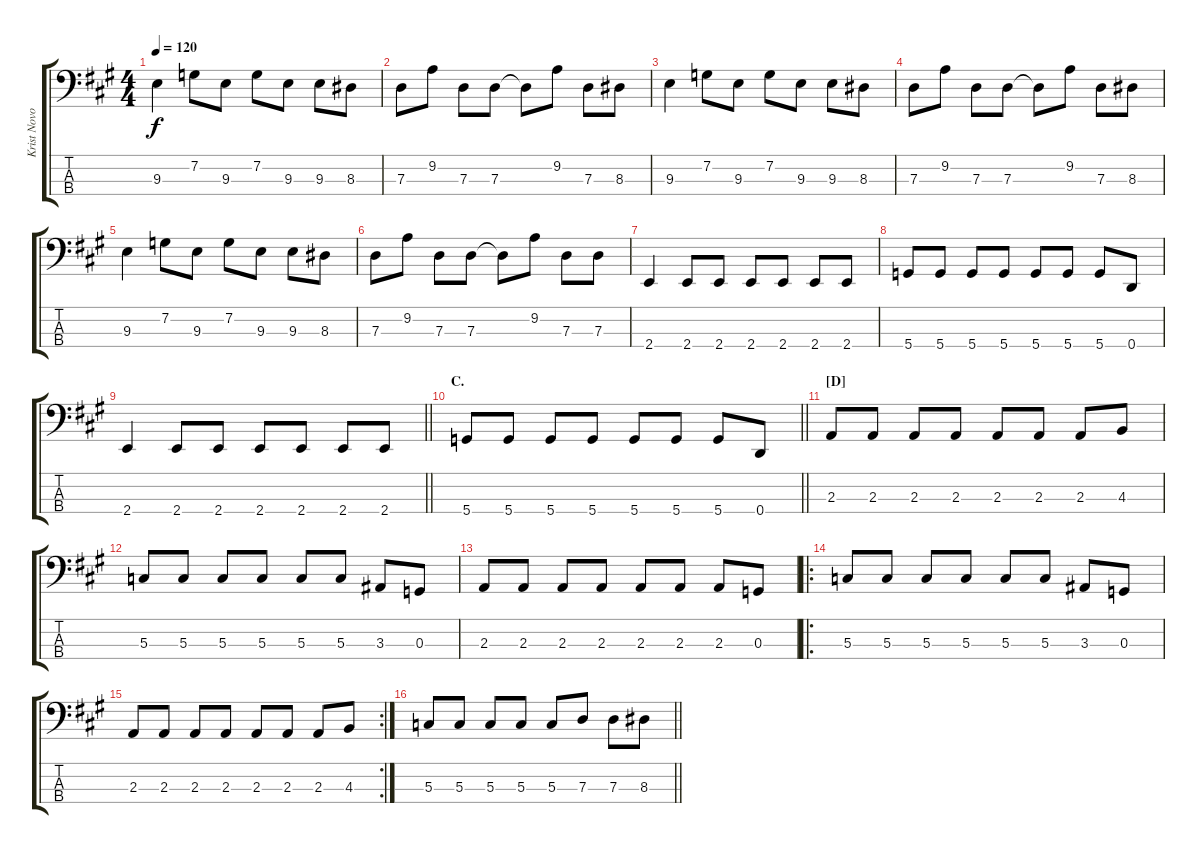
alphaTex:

\track ("Krist Novoselic" "Krist Novo") {instrument electricbasspick}
\staff {score tabs}
\tuning (F2 C2 G1 D1) {hide}
\ts (4 4)
\tempo 120
\clef f4
\ks f#minor
9.3.4{dy f} 7.2.8 9.3.8 7.2.8 9.3.8 9.3.8 8.3.8 |
7.3.8 9.2.8 7.3.8 7.3.8 7.3{t}.8 9.2.8 7.3.8 8.3.8 |
9.3.4 7.2.8 9.3.8 7.2.8 9.3.8 9.3.8 8.3.8 |
7.3.8 9.2.8 7.3.8 7.3.8 7.3{t}.8 9.2.8 7.3.8 8.3.8 |
9.3.4 7.2.8 9.3.8 7.2.8 9.3.8 9.3.8 8.3.8 |
7.3.8 9.2.8 7.3.8 7.3.8 7.3{t}.8 9.2.8 7.3.8 7.3.8 |
2.4.4 2.4.8 2.4.8 2.4.8 2.4.8 2.4.8 2.4.8 |
5.4.8 5.4.8 5.4.8 5.4.8 5.4.8 5.4.8 5.4.8 0.4.8 |
\barLineRight lightlight
2.4.4 2.4.8 2.4.8 2.4.8 2.4.8 2.4.8 2.4.8 |
\section ("" "C.")
\barLineRight lightlight
5.4.8 5.4.8 5.4.8 5.4.8 5.4.8 5.4.8 5.4.8 0.4.8 |
\section ("" "[D]")
2.3.8 2.3.8 2.3.8 2.3.8 2.3.8 2.3.8 2.3.8 4.3.8 |
5.3.8 5.3.8 5.3.8 5.3.8 5.3.8 5.3.8 3.3.8 0.3.8 |
2.3.8 2.3.8 2.3.8 2.3.8 2.3.8 2.3.8 2.3.8 0.3.8 |
\ro
5.3.8 5.3.8 5.3.8 5.3.8 5.3.8 5.3.8 3.3.8 0.3.8 |
\rc 2
2.3.8 2.3.8 2.3.8 2.3.8 2.3.8 2.3.8 2.3.8 4.3.8 |
\barLineRight lightlight
5.3.8 5.3.8 5.3.8 5.3.8 5.3.8 7.3.8 7.3.8 8.3.8
